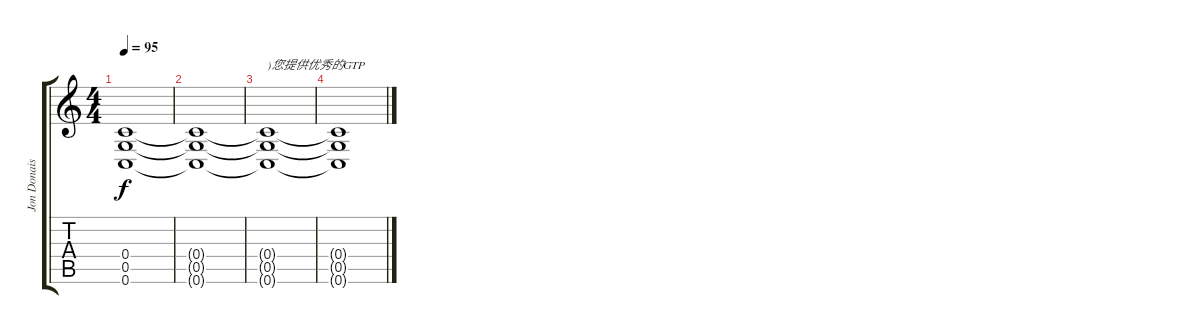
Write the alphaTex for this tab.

\track ("Jon Donais" "Jon Donais") {instrument distortionguitar}
\staff {score tabs}
\tuning (D4 A3 F3 C3 G2 C2) {hide}
\ts (4 4)
\tempo 95
\clef g2
\ks c
(0.4{t} 0.5{t} 0.6{t}).1{dy f volume 0} |
(0.4{t} 0.5{t} 0.6{t}).1 |
(0.4{t} 0.5{t} 0.6{t}).1{txt ")您提供优秀的GTP"} |
(0.4{t} 0.5{t} 0.6{t}).1
